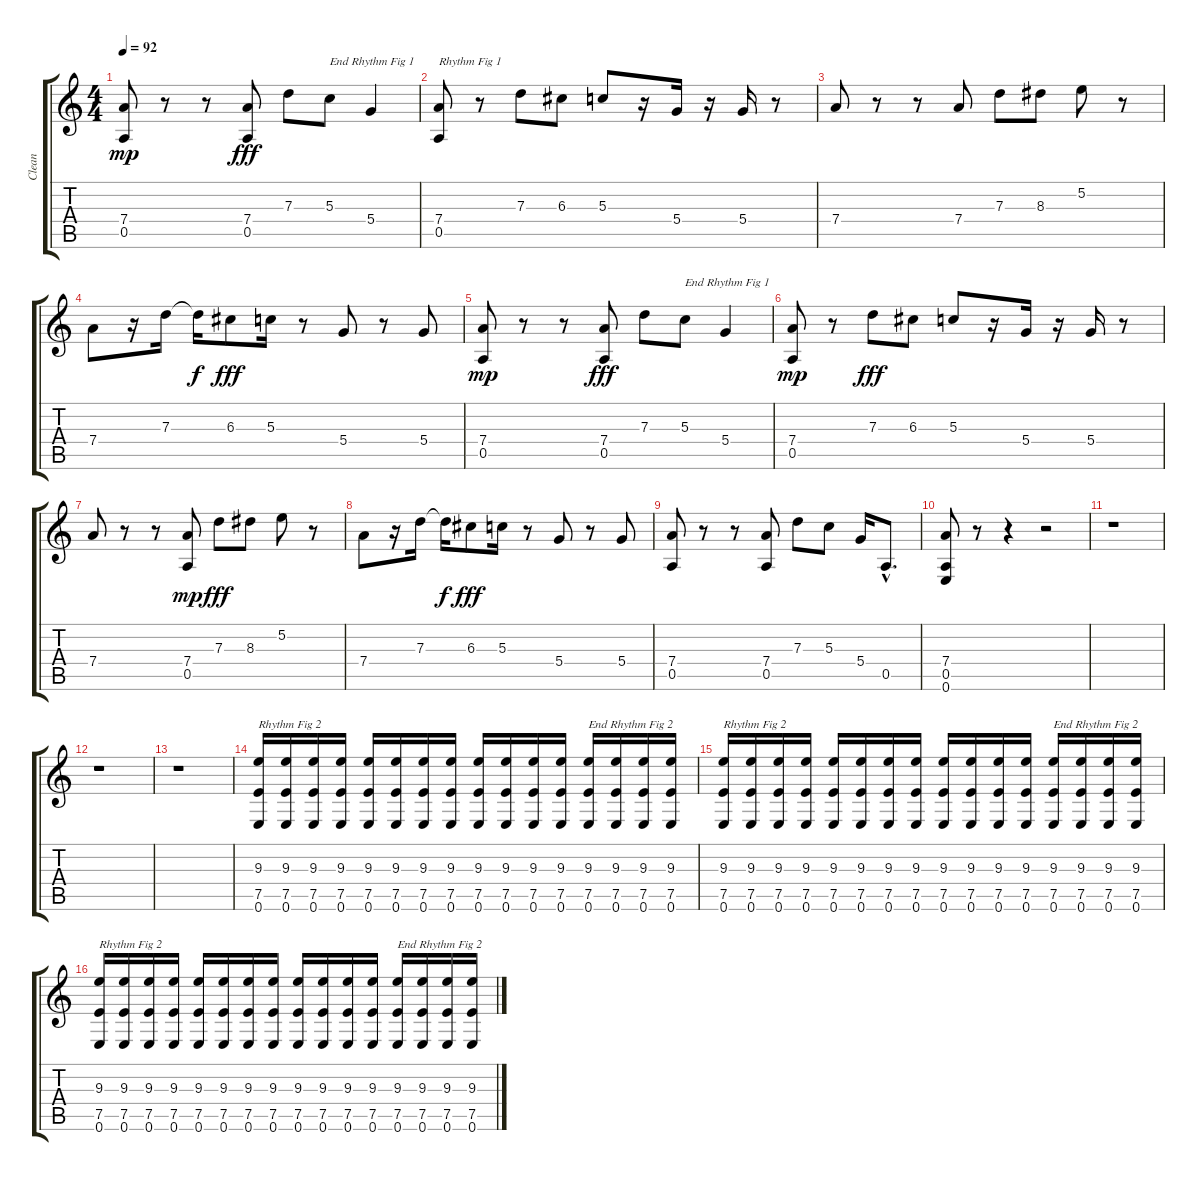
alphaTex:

\track ("Clean" "Clean") {instrument electricguitarclean}
\staff {score tabs}
\tuning (E4 B3 G3 D3 A2 E2) {hide}
\ts (4 4)
\tempo 92
\clef g2
\ks c
(7.4 0.5).8{dy mp} r.8 r.8 (7.4 0.5).8{dy fff} 7.3.8 5.3.8{txt "End Rhythm Fig 1"} 5.4.4 |
(7.4 0.5).8{txt "Rhythm Fig 1"} r.8 7.3.8 6.3.8 5.3.8 r.16 5.4.16 r.16 5.4.16 r.8 |
7.4.8 r.8 r.8 7.4.8 7.3.8 8.3.8 5.2.8 r.8 |
7.4.8 r.16 7.3.16 7.3{t}.16{dy f} 6.3.8{dy fff} 5.3.16 r.8 5.4.8 r.8 5.4.8 |
(7.4 0.5).8{dy mp} r.8 r.8 (7.4 0.5).8{dy fff} 7.3.8 5.3.8{txt "End Rhythm Fig 1"} 5.4.4 |
(7.4 0.5).8{dy mp} r.8 7.3.8{dy fff} 6.3.8 5.3.8 r.16 5.4.16 r.16 5.4.16 r.8 |
7.4.8 r.8 r.8 (7.4 0.5).8{dy mp} 7.3.8{dy fff} 8.3.8 5.2.8 r.8 |
7.4.8 r.16 7.3.16 7.3{t}.16{dy f} 6.3.8{dy fff} 5.3.16 r.8 5.4.8 r.8 5.4.8 |
(7.4 0.5).8 r.8 r.8 (7.4 0.5).8 7.3.8 5.3.8 5.4.16 0.5{hac}.8{d} |
(7.4 0.5 0.6).8 r.8 r.4 r.2 |
r.1 |
r.1 |
r.1 |
(9.3 7.5 0.6).16{txt "Rhythm Fig 2"} (9.3 7.5 0.6).16 (9.3 7.5 0.6).16 (9.3 7.5 0.6).16 (9.3 7.5 0.6).16 (9.3 7.5 0.6).16 (9.3 7.5 0.6).16 (9.3 7.5 0.6).16 (9.3 7.5 0.6).16 (9.3 7.5 0.6).16 (9.3 7.5 0.6).16 (9.3 7.5 0.6).16 (9.3 7.5 0.6).16{txt "End Rhythm Fig 2"} (9.3 7.5 0.6).16 (9.3 7.5 0.6).16 (9.3 7.5 0.6).16 |
(9.3 7.5 0.6).16{txt "Rhythm Fig 2"} (9.3 7.5 0.6).16 (9.3 7.5 0.6).16 (9.3 7.5 0.6).16 (9.3 7.5 0.6).16 (9.3 7.5 0.6).16 (9.3 7.5 0.6).16 (9.3 7.5 0.6).16 (9.3 7.5 0.6).16 (9.3 7.5 0.6).16 (9.3 7.5 0.6).16 (9.3 7.5 0.6).16 (9.3 7.5 0.6).16{txt "End Rhythm Fig 2"} (9.3 7.5 0.6).16 (9.3 7.5 0.6).16 (9.3 7.5 0.6).16 |
(9.3 7.5 0.6).16{txt "Rhythm Fig 2"} (9.3 7.5 0.6).16 (9.3 7.5 0.6).16 (9.3 7.5 0.6).16 (9.3 7.5 0.6).16 (9.3 7.5 0.6).16 (9.3 7.5 0.6).16 (9.3 7.5 0.6).16 (9.3 7.5 0.6).16 (9.3 7.5 0.6).16 (9.3 7.5 0.6).16 (9.3 7.5 0.6).16 (9.3 7.5 0.6).16{txt "End Rhythm Fig 2"} (9.3 7.5 0.6).16 (9.3 7.5 0.6).16 (9.3 7.5 0.6).16
